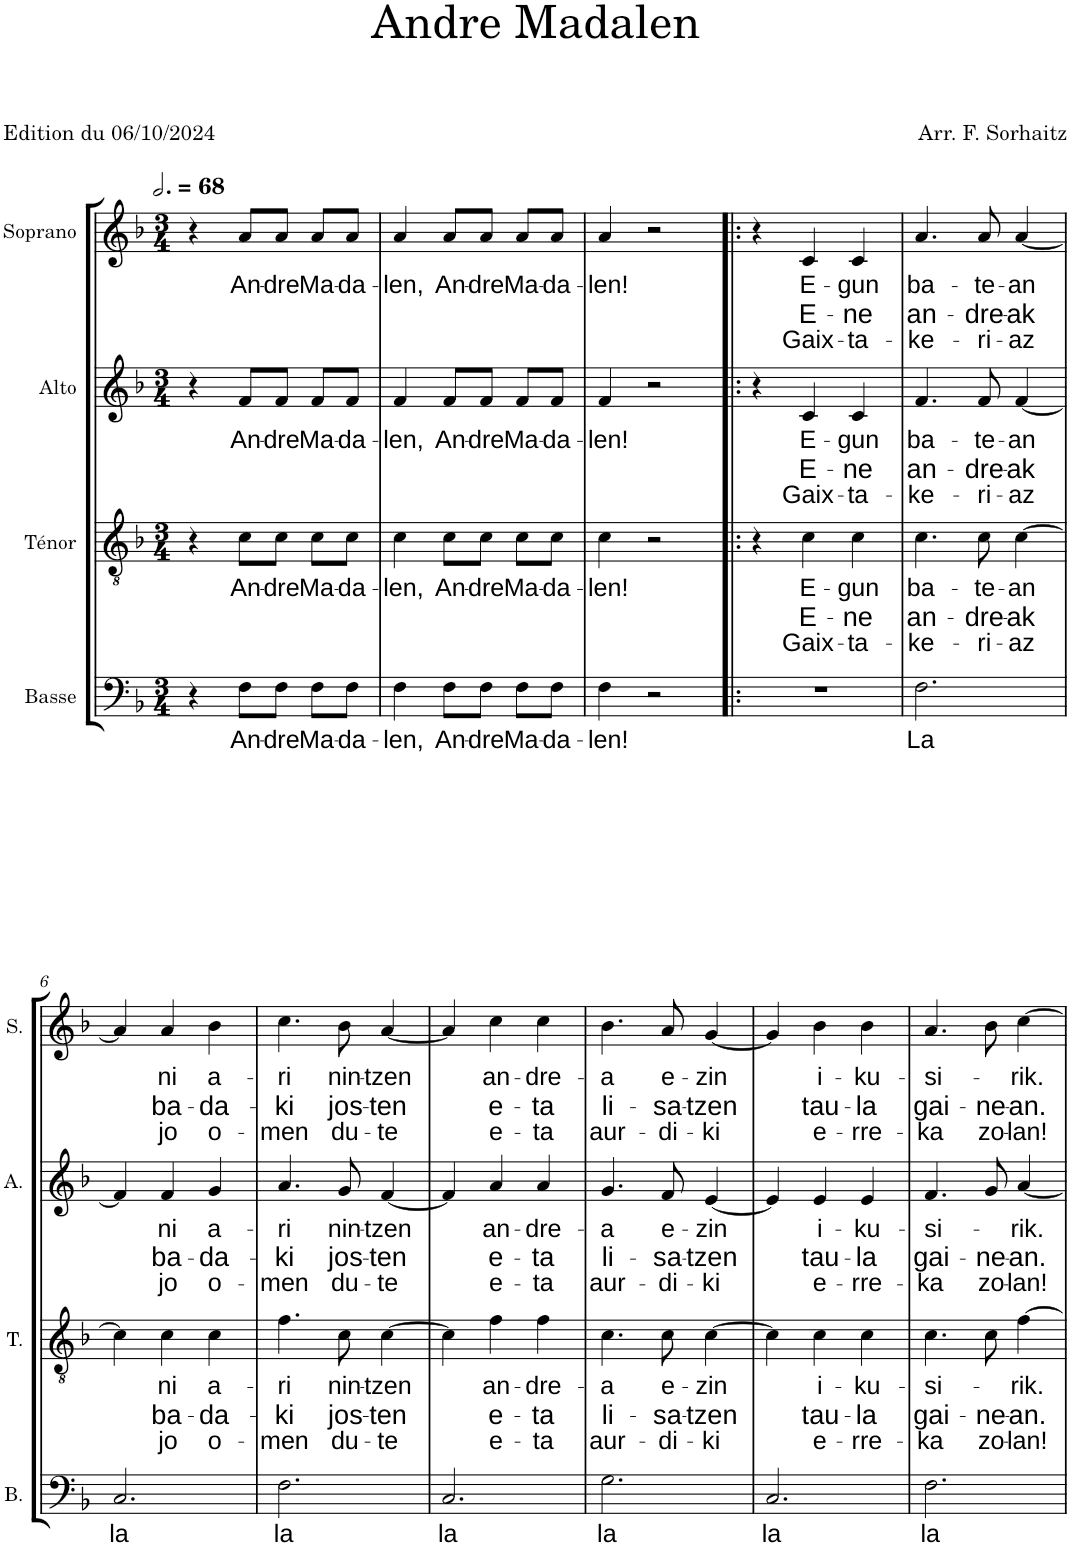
**kern	**text	**kern	**text	**text	**text	**kern	**text	**text	**text	**kern	**text	**text	**text
*part4	*part4	*part3	*part3	*part3	*part3	*part2	*part2	*part2	*part2	*part1	*part1	*part1	*part1
*staff4	*staff4	*staff3	*staff3	*staff3	*staff3	*staff2	*staff2	*staff2	*staff2	*staff1	*staff1	*staff1	*staff1
*I"Basse	*	*I"Ténor	*	*	*	*I"Alto	*	*	*	*I"Soprano	*	*	*
*I'B.	*	*I'T.	*	*	*	*I'A.	*	*	*	*I'S.	*	*	*
*clefF4	*	*clefGv2	*	*	*	*clefG2	*	*	*	*clefG2	*	*	*
*k[b-]	*	*k[b-]	*	*	*	*k[b-]	*	*	*	*k[b-]	*	*	*
*M3/4	*	*M3/4	*	*	*	*M3/4	*	*	*	*M3/4	*	*	*
*MM204	*	*MM204	*	*	*	*MM204	*	*	*	*MM204	*	*	*
=1	=1	=1	=1	=1	=1	=1	=1	=1	=1	=1	=1	=1	=1
4r	.	4r	.	.	.	4r	.	.	.	4r	.	.	.
!	!LO:LY:b	!	!LO:LY:b	!	!	!	!LO:LY:b	!	!	!	!LO:LY:b	!	!
8F\L	An-	8c\L	An-	.	.	8f/L	An-	.	.	8a/L	An-	.	.
!	!LO:LY:b	!	!LO:LY:b	!	!	!	!LO:LY:b	!	!	!	!LO:LY:b	!	!
8F\J	-dre	8c\J	-dre	.	.	8f/J	-dre	.	.	8a/J	-dre	.	.
!	!LO:LY:b	!	!LO:LY:b	!	!	!	!LO:LY:b	!	!	!	!LO:LY:b	!	!
8F\L	Ma-	8c\L	Ma-	.	.	8f/L	Ma-	.	.	8a/L	Ma-	.	.
!	!LO:LY:b	!	!LO:LY:b	!	!	!	!LO:LY:b	!	!	!	!LO:LY:b	!	!
8F\J	-da-	8c\J	-da-	.	.	8f/J	-da-	.	.	8a/J	-da-	.	.
=2	=2	=2	=2	=2	=2	=2	=2	=2	=2	=2	=2	=2	=2
!	!LO:LY:b	!	!LO:LY:b	!	!	!	!LO:LY:b	!	!	!	!LO:LY:b	!	!
4F\	-len,	4c\	-len,	.	.	4f/	-len,	.	.	4a/	-len,	.	.
!	!LO:LY:b	!	!LO:LY:b	!	!	!	!LO:LY:b	!	!	!	!LO:LY:b	!	!
8F\L	An-	8c\L	An-	.	.	8f/L	An-	.	.	8a/L	An-	.	.
!	!LO:LY:b	!	!LO:LY:b	!	!	!	!LO:LY:b	!	!	!	!LO:LY:b	!	!
8F\J	-dre	8c\J	-dre	.	.	8f/J	-dre	.	.	8a/J	-dre	.	.
!	!LO:LY:b	!	!LO:LY:b	!	!	!	!LO:LY:b	!	!	!	!LO:LY:b	!	!
8F\L	Ma-	8c\L	Ma-	.	.	8f/L	Ma-	.	.	8a/L	Ma-	.	.
!	!LO:LY:b	!	!LO:LY:b	!	!	!	!LO:LY:b	!	!	!	!LO:LY:b	!	!
8F\J	-da-	8c\J	-da-	.	.	8f/J	-da-	.	.	8a/J	-da-	.	.
=3	=3	=3	=3	=3	=3	=3	=3	=3	=3	=3	=3	=3	=3
!	!LO:LY:b	!	!LO:LY:b	!	!	!	!LO:LY:b	!	!	!	!LO:LY:b	!	!
4F\	-len!	4c\	-len!	.	.	4f/	-len!	.	.	4a/	-len!	.	.
2r	.	2r	.	.	.	2r	.	.	.	2r	.	.	.
=4!|:	=4!|:	=4!|:	=4!|:	=4!|:	=4!|:	=4!|:	=4!|:	=4!|:	=4!|:	=4!|:	=4!|:	=4!|:	=4!|:
2.r	.	4r	.	.	.	4r	.	.	.	4r	.	.	.
!	!	!	!LO:LY:b	!LO:LY:b	!LO:LY:b	!	!LO:LY:b	!LO:LY:b	!LO:LY:b	!	!LO:LY:b	!LO:LY:b	!LO:LY:b
.	.	4c\	E-	E-	Gaix-	4c/	E-	E-	Gaix-	4c/	E-	E-	Gaix-
!	!	!	!LO:LY:b	!LO:LY:b	!LO:LY:b	!	!LO:LY:b	!LO:LY:b	!LO:LY:b	!	!LO:LY:b	!LO:LY:b	!LO:LY:b
.	.	4c\	-gun	-ne	-ta-	4c/	-gun	-ne	-ta-	4c/	-gun	-ne	-ta-
=5	=5	=5	=5	=5	=5	=5	=5	=5	=5	=5	=5	=5	=5
!	!LO:LY:b	!	!LO:LY:b	!LO:LY:b	!LO:LY:b	!	!LO:LY:b	!LO:LY:b	!LO:LY:b	!	!LO:LY:b	!LO:LY:b	!LO:LY:b
2.F\	La	4.c\	ba-	an-	-ke-	4.f/	ba-	an-	-ke-	4.a/	ba-	an-	-ke-
!	!	!	!LO:LY:b	!LO:LY:b	!LO:LY:b	!	!LO:LY:b	!LO:LY:b	!LO:LY:b	!	!LO:LY:b	!LO:LY:b	!LO:LY:b
.	.	8c\	-te-	-dre-	-ri-	8f/	-te-	-dre-	-ri-	8a/	-te-	-dre-	-ri-
!	!	!	!LO:LY:b	!LO:LY:b	!LO:LY:b	!	!LO:LY:b	!LO:LY:b	!LO:LY:b	!	!LO:LY:b	!LO:LY:b	!LO:LY:b
.	.	[4c\	-an	-ak	-az	[4f/	-an	-ak	-az	[4a/	-an	-ak	-az
!!LO:LB:g=z
=6	=6	=6	=6	=6	=6	=6	=6	=6	=6	=6	=6	=6	=6
!	!LO:LY:b	!	!	!	!	!	!	!	!	!	!	!	!
2.C/	la	4c\]	.	.	.	4f/]	.	.	.	4a/]	.	.	.
!	!	!	!LO:LY:b	!LO:LY:b	!LO:LY:b	!	!LO:LY:b	!LO:LY:b	!LO:LY:b	!	!LO:LY:b	!LO:LY:b	!LO:LY:b
.	.	4c\	ni	ba-	jo	4f/	ni	ba-	jo	4a/	ni	ba-	jo
!	!	!	!LO:LY:b	!LO:LY:b	!LO:LY:b	!	!LO:LY:b	!LO:LY:b	!LO:LY:b	!	!LO:LY:b	!LO:LY:b	!LO:LY:b
.	.	4c\	a-	-da-	o-	4g/	a-	-da-	o-	4b-\	a-	-da-	o-
=7	=7	=7	=7	=7	=7	=7	=7	=7	=7	=7	=7	=7	=7
!	!LO:LY:b	!	!LO:LY:b	!LO:LY:b	!LO:LY:b	!	!LO:LY:b	!LO:LY:b	!LO:LY:b	!	!LO:LY:b	!LO:LY:b	!LO:LY:b
2.F\	la	4.f\	-ri	-ki	-men	4.a/	-ri	-ki	-men	4.cc\	-ri	-ki	-men
!	!	!	!LO:LY:b	!LO:LY:b	!LO:LY:b	!	!LO:LY:b	!LO:LY:b	!LO:LY:b	!	!LO:LY:b	!LO:LY:b	!LO:LY:b
.	.	8c\	nin-	jos-	du-	8g/	nin-	jos-	du-	8b-\	nin-	jos-	du-
!	!	!	!LO:LY:b	!LO:LY:b	!LO:LY:b	!	!LO:LY:b	!LO:LY:b	!LO:LY:b	!	!LO:LY:b	!LO:LY:b	!LO:LY:b
.	.	[4c\	-tzen	-ten	-te	[4f/	-tzen	-ten	-te	[4a/	-tzen	-ten	-te
=8	=8	=8	=8	=8	=8	=8	=8	=8	=8	=8	=8	=8	=8
!	!LO:LY:b	!	!	!	!	!	!	!	!	!	!	!	!
2.C/	la	4c\]	.	.	.	4f/]	.	.	.	4a/]	.	.	.
!	!	!	!LO:LY:b	!LO:LY:b	!LO:LY:b	!	!LO:LY:b	!LO:LY:b	!LO:LY:b	!	!LO:LY:b	!LO:LY:b	!LO:LY:b
.	.	4f\	an-	e-	e-	4a/	an-	e-	e-	4cc\	an-	e-	e-
!	!	!	!LO:LY:b	!LO:LY:b	!LO:LY:b	!	!LO:LY:b	!LO:LY:b	!LO:LY:b	!	!LO:LY:b	!LO:LY:b	!LO:LY:b
.	.	4f\	-dre-	-ta	-ta	4a/	-dre-	-ta	-ta	4cc\	-dre-	-ta	-ta
=9	=9	=9	=9	=9	=9	=9	=9	=9	=9	=9	=9	=9	=9
!	!LO:LY:b	!	!LO:LY:b	!LO:LY:b	!LO:LY:b	!	!LO:LY:b	!LO:LY:b	!LO:LY:b	!	!LO:LY:b	!LO:LY:b	!LO:LY:b
2.G\	la	4.c\	-a	li-	aur-	4.g/	-a	li-	aur-	4.b-\	-a	li-	aur-
!	!	!	!LO:LY:b	!LO:LY:b	!LO:LY:b	!	!LO:LY:b	!LO:LY:b	!LO:LY:b	!	!LO:LY:b	!LO:LY:b	!LO:LY:b
.	.	8c\	e-	-sa-	-di-	8f/	e-	-sa-	-di-	8a/	e-	-sa-	-di-
!	!	!	!LO:LY:b	!LO:LY:b	!LO:LY:b	!	!LO:LY:b	!LO:LY:b	!LO:LY:b	!	!LO:LY:b	!LO:LY:b	!LO:LY:b
.	.	[4c\	-zin	-tzen	-ki	[4e/	-zin	-tzen	-ki	[4g/	-zin	-tzen	-ki
=10	=10	=10	=10	=10	=10	=10	=10	=10	=10	=10	=10	=10	=10
!	!LO:LY:b	!	!	!	!	!	!	!	!	!	!	!	!
2.C/	la	4c\]	.	.	.	4e/]	.	.	.	4g/]	.	.	.
!	!	!	!LO:LY:b	!LO:LY:b	!LO:LY:b	!	!LO:LY:b	!LO:LY:b	!LO:LY:b	!	!LO:LY:b	!LO:LY:b	!LO:LY:b
.	.	4c\	i-	tau-	e-	4e/	i-	tau-	e-	4b-\	i-	tau-	e-
!	!	!	!LO:LY:b	!LO:LY:b	!LO:LY:b	!	!LO:LY:b	!LO:LY:b	!LO:LY:b	!	!LO:LY:b	!LO:LY:b	!LO:LY:b
.	.	4c\	-ku-	-la	-rre-	4e/	-ku-	-la	-rre-	4b-\	-ku-	-la	-rre-
=11	=11	=11	=11	=11	=11	=11	=11	=11	=11	=11	=11	=11	=11
!	!LO:LY:b	!	!LO:LY:b	!LO:LY:b	!LO:LY:b	!	!LO:LY:b	!LO:LY:b	!LO:LY:b	!	!LO:LY:b	!LO:LY:b	!LO:LY:b
2.F\	la	4.c\	-si-	gai-	-ka	4.f/	-si-	gai-	-ka	4.a/	-si-	gai-	-ka
!	!	!	!	!LO:LY:b	!LO:LY:b	!	!	!LO:LY:b	!LO:LY:b	!	!	!LO:LY:b	!LO:LY:b
.	.	8c\	.	-ne-	zo-	8g/	.	-ne-	zo-	8b-\	.	-ne-	zo-
!	!	!	!LO:LY:b	!LO:LY:b	!LO:LY:b	!	!LO:LY:b	!LO:LY:b	!LO:LY:b	!	!LO:LY:b	!LO:LY:b	!LO:LY:b
.	.	[4f\	-rik.	-an.	-lan!	[4a/	-rik.	-an.	-lan!	[4cc\	-rik.	-an.	-lan!
=	=	=	=	=	=	=	=	=	=	=	=	=	=
*-	*-	*-	*-	*-	*-	*-	*-	*-	*-	*-	*-	*-	*-
